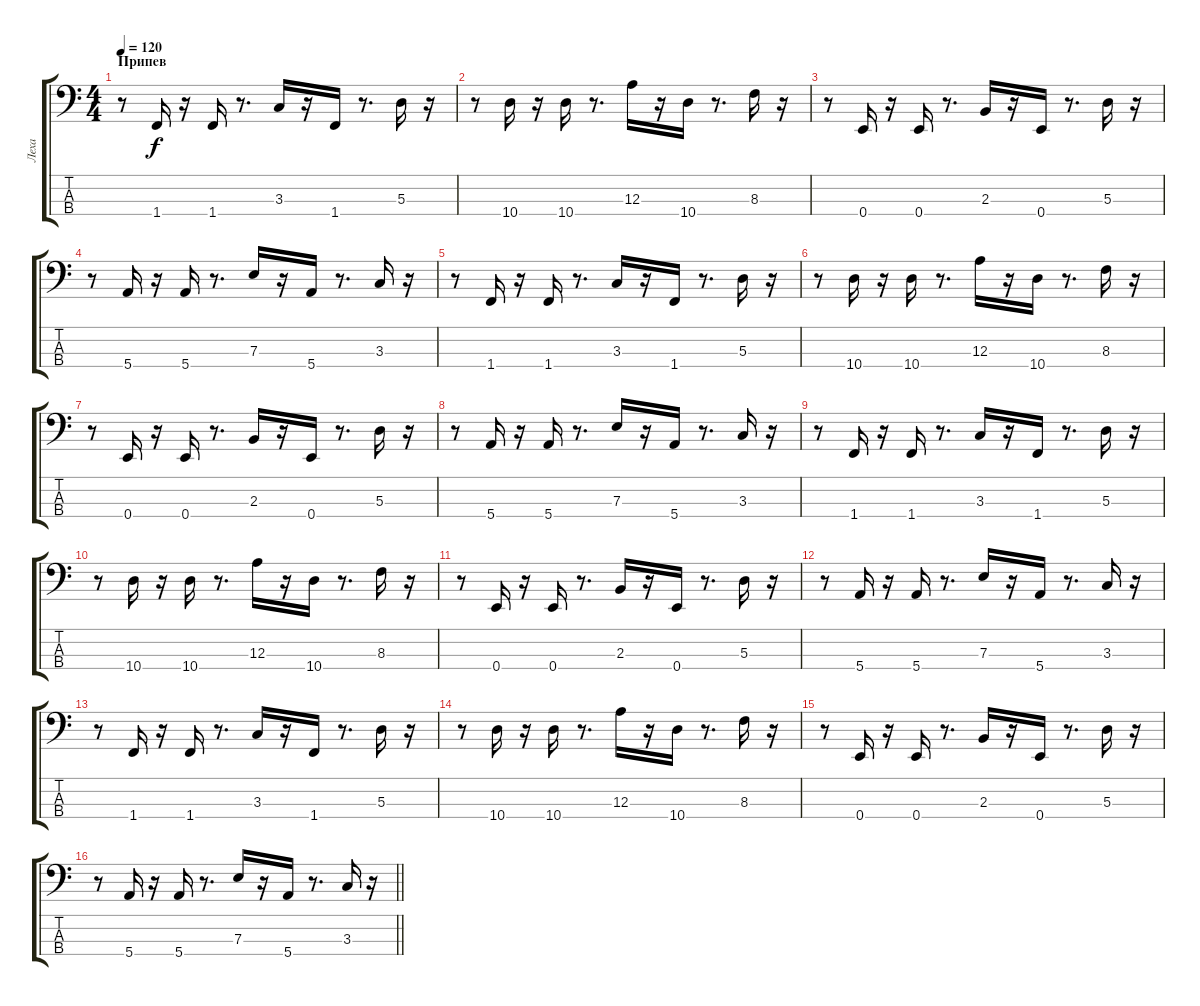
\track ("Леха" "Леха") {instrument electricbassfinger}
\staff {score tabs}
\tuning (G2 D2 A1 E1) {hide}
\ts (4 4)
\section ("" "Припев")
\tempo 120
\clef f4
\ks c
r.8{dy f} 1.4.16 r.16 1.4.16 r.8{d} 3.3.16 r.16 1.4.16 r.8{d} 5.3.16 r.16 |
r.8 10.4.16 r.16 10.4.16 r.8{d} 12.3.16 r.16 10.4.16 r.8{d} 8.3.16 r.16 |
r.8 0.4.16 r.16 0.4.16 r.8{d} 2.3.16 r.16 0.4.16 r.8{d} 5.3.16 r.16 |
r.8 5.4.16 r.16 5.4.16 r.8{d} 7.3.16 r.16 5.4.16 r.8{d} 3.3.16 r.16 |
r.8 1.4.16 r.16 1.4.16 r.8{d} 3.3.16 r.16 1.4.16 r.8{d} 5.3.16 r.16 |
r.8 10.4.16 r.16 10.4.16 r.8{d} 12.3.16 r.16 10.4.16 r.8{d} 8.3.16 r.16 |
r.8 0.4.16 r.16 0.4.16 r.8{d} 2.3.16 r.16 0.4.16 r.8{d} 5.3.16 r.16 |
r.8 5.4.16 r.16 5.4.16 r.8{d} 7.3.16 r.16 5.4.16 r.8{d} 3.3.16 r.16 |
r.8 1.4.16 r.16 1.4.16 r.8{d} 3.3.16 r.16 1.4.16 r.8{d} 5.3.16 r.16 |
r.8 10.4.16 r.16 10.4.16 r.8{d} 12.3.16 r.16 10.4.16 r.8{d} 8.3.16 r.16 |
r.8 0.4.16 r.16 0.4.16 r.8{d} 2.3.16 r.16 0.4.16 r.8{d} 5.3.16 r.16 |
r.8 5.4.16 r.16 5.4.16 r.8{d} 7.3.16 r.16 5.4.16 r.8{d} 3.3.16 r.16 |
r.8 1.4.16 r.16 1.4.16 r.8{d} 3.3.16 r.16 1.4.16 r.8{d} 5.3.16 r.16 |
r.8 10.4.16 r.16 10.4.16 r.8{d} 12.3.16 r.16 10.4.16 r.8{d} 8.3.16 r.16 |
r.8 0.4.16 r.16 0.4.16 r.8{d} 2.3.16 r.16 0.4.16 r.8{d} 5.3.16 r.16 |
\barLineRight lightlight
r.8 5.4.16 r.16 5.4.16 r.8{d} 7.3.16 r.16 5.4.16 r.8{d} 3.3.16 r.16
